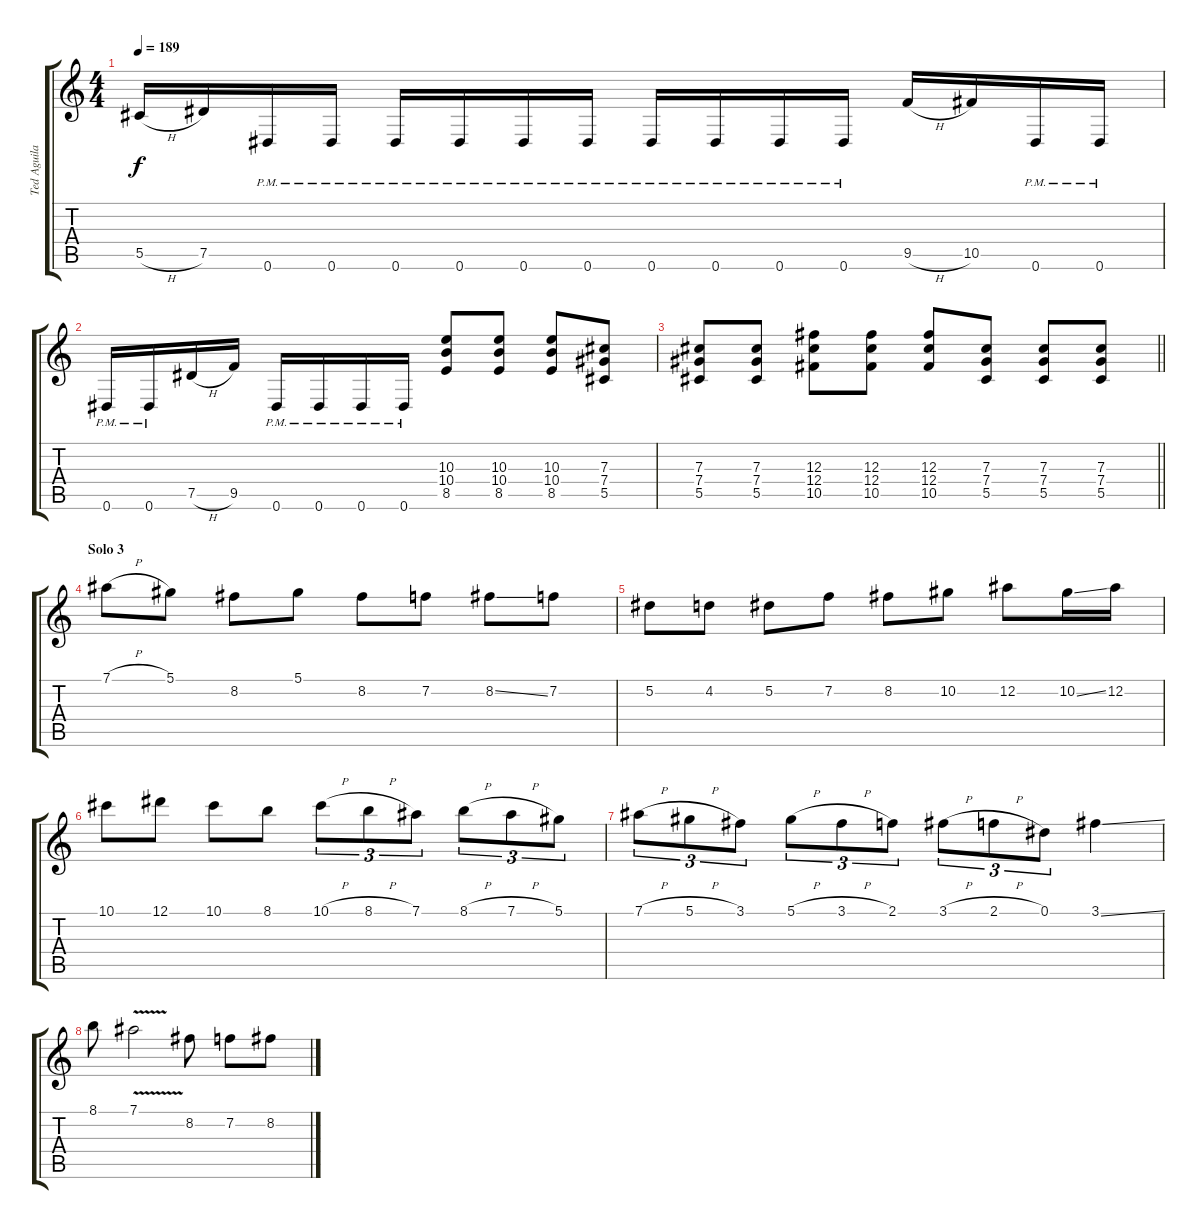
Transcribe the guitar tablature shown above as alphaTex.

\track ("Ted Aguilar" "Ted Aguila") {instrument distortionguitar}
\staff {score tabs}
\tuning (Eb4 Bb3 Gb3 Db3 Ab2 Eb2) {hide}
\ts (4 4)
\tempo 189
\clef g2
\ks c
5.5{h}.16{dy f} 7.5.16 0.6{pm}.16 0.6{pm}.16 0.6{pm}.16 0.6{pm}.16 0.6{pm}.16 0.6{pm}.16 0.6{pm}.16 0.6{pm}.16 0.6{pm}.16 0.6{pm}.16 9.5{h}.16 10.5.16 0.6{pm}.16 0.6{pm}.16 |
0.6{pm}.16 0.6{pm}.16 7.5{h}.16 9.5.16 0.6{pm}.16 0.6{pm}.16 0.6{pm}.16 0.6{pm}.16 (10.3 10.4 8.5).8 (10.3 10.4 8.5).8 (10.3 10.4 8.5).8 (7.3 7.4 5.5).8 |
\barLineRight lightlight
(7.3 7.4 5.5).8 (7.3 7.4 5.5).8 (12.3 12.4 10.5).8 (12.3 12.4 10.5).8 (12.3 12.4 10.5).8 (7.3 7.4 5.5).8 (7.3 7.4 5.5).8 (7.3 7.4 5.5).8 |
\section ("" "Solo 3")
7.1{h}.8 5.1.8 8.2.8 5.1.8 8.2.8 7.2.8 8.2{ss}.8 7.2.8 |
5.2.8 4.2.8 5.2.8 7.2.8 8.2.8 10.2.8 12.2.8 10.2{ss}.16 12.2.16 |
10.1.8 12.1.8 10.1.8 8.1.8 10.1{h}.8{tu (3 2)} 8.1{h}.8{tu (3 2)} 7.1.8{tu (3 2)} 8.1{h}.8{tu (3 2)} 7.1{h}.8{tu (3 2)} 5.1.8{tu (3 2)} |
7.1{h}.8{tu (3 2)} 5.1{h}.8{tu (3 2)} 3.1.8{tu (3 2)} 5.1{h}.8{tu (3 2)} 3.1{h}.8{tu (3 2)} 2.1.8{tu (3 2)} 3.1{h}.8{tu (3 2)} 2.1{h}.8{tu (3 2)} 0.1.8{tu (3 2)} 3.1{ss}.4 |
8.1.8 7.1{v}.2 8.2.8 7.2.8 8.2.8
